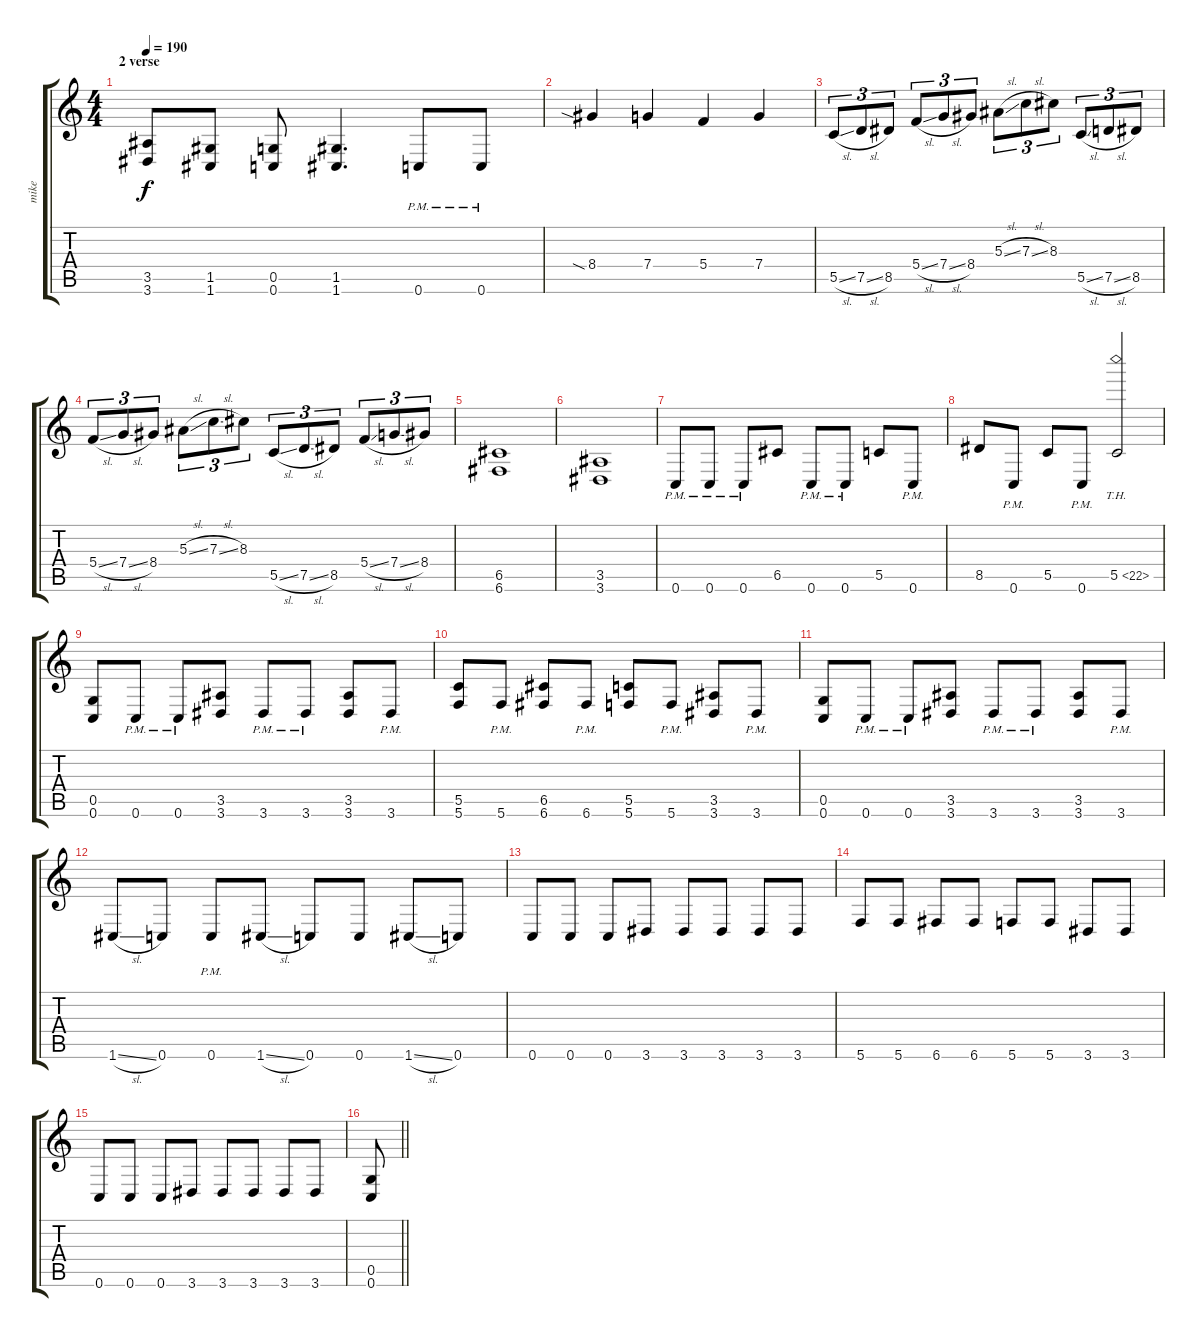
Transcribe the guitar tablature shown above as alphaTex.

\track ("mike" "mike") {instrument distortionguitar}
\staff {score tabs}
\tuning (D4 A3 F3 C3 G2 C2) {hide}
\ts (4 4)
\section ("" "2 verse")
\tempo 190
\clef g2
\ks c
(3.5 3.6).8{dy f} (1.5 1.6).8 (0.5 0.6).8 (1.5 1.6).4{d} 0.6{pm}.8 0.6{pm}.8 |
8.4{sia}.4 7.4.4 5.4.4 7.4.4 |
5.5{sl}.8{tu (3 2)} 7.5{sl}.8{tu (3 2)} 8.5.8{tu (3 2)} 5.4{sl}.8{tu (3 2)} 7.4{sl}.8{tu (3 2)} 8.4.8{tu (3 2)} 5.3{sl}.8{tu (3 2)} 7.3{sl}.8{tu (3 2)} 8.3.8{tu (3 2)} 5.5{sl}.8{tu (3 2)} 7.5{sl}.8{tu (3 2)} 8.5.8{tu (3 2)} |
5.4{sl}.8{tu (3 2)} 7.4{sl}.8{tu (3 2)} 8.4.8{tu (3 2)} 5.3{sl}.8{tu (3 2)} 7.3{sl}.8{tu (3 2)} 8.3.8{tu (3 2)} 5.5{sl}.8{tu (3 2)} 7.5{sl}.8{tu (3 2)} 8.5.8{tu (3 2)} 5.4{sl}.8{tu (3 2)} 7.4{sl}.8{tu (3 2)} 8.4.8{tu (3 2)} |
(6.5 6.6).1 |
(3.5 3.6).1 |
0.6{pm}.8 0.6{pm}.8 0.6{pm}.8 6.5.8 0.6{pm}.8 0.6{pm}.8 5.5.8 0.6{pm}.8 |
8.5.8 0.6{pm}.8 5.5.8 0.6{pm}.8 5.5{th 17}.2 |
(0.5 0.6).8 0.6{pm}.8 0.6{pm}.8 (3.5 3.6).8 3.6{pm}.8 3.6{pm}.8 (3.5 3.6).8 3.6{pm}.8 |
(5.5 5.6).8 5.6{pm}.8 (6.5 6.6).8 6.6{pm}.8 (5.5 5.6).8 5.6{pm}.8 (3.5 3.6).8 3.6{pm}.8 |
(0.5 0.6).8 0.6{pm}.8 0.6{pm}.8 (3.5 3.6).8 3.6{pm}.8 3.6{pm}.8 (3.5 3.6).8 3.6{pm}.8 |
1.6{sl}.8 0.6.8 0.6{pm}.8 1.6{sl}.8 0.6.8 0.6.8 1.6{sl}.8 0.6.8 |
0.6.8 0.6.8 0.6.8 3.6.8 3.6.8 3.6.8 3.6.8 3.6.8 |
5.6.8 5.6.8 6.6.8 6.6.8 5.6.8 5.6.8 3.6.8 3.6.8 |
0.6.8 0.6.8 0.6.8 3.6.8 3.6.8 3.6.8 3.6.8 3.6.8 |
\barLineRight lightlight
(0.5 0.6).8
